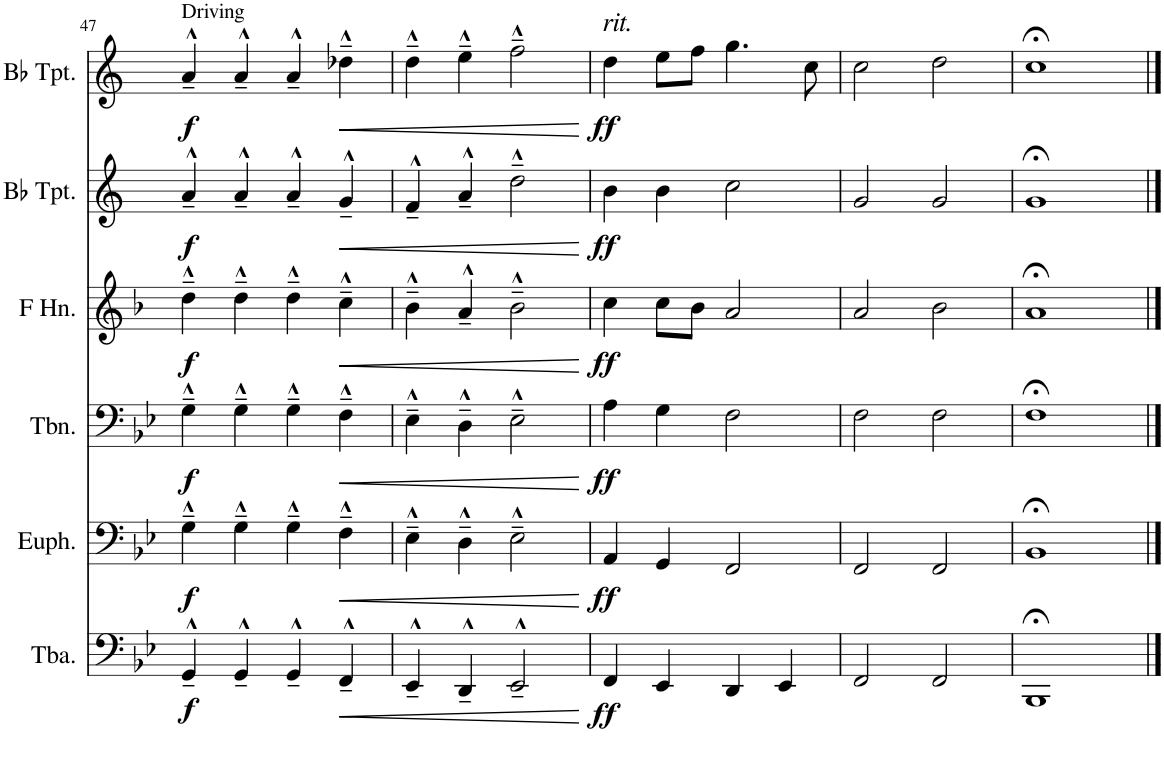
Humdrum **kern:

**kern	**dynam	**kern	**dynam	**kern	**dynam	**kern	**dynam	**kern	**dynam	**kern	**dynam
*part6	*part6	*part5	*part5	*part4	*part4	*part3	*part3	*part2	*part2	*part1	*part1
*staff6	*staff6	*staff5	*staff5	*staff4	*staff4	*staff3	*staff3	*staff2	*staff2	*staff1	*staff1
*I"Tuba	*	*I"Euphonium	*	*I"Trombone	*	*I"Horn in F	*	*I"Bb Trumpet	*	*I"Bb Trumpet	*
*I'Tba.	*	*I'Euph.	*	*I'Tbn.	*	*	*	*I'Bb Tpt.	*	*I'Bb Tpt.	*
!!LO:PB:g=z
*clefF4	*	*clefF4	*	*clefF4	*	*clefG2	*	*clefG2	*	*clefG2	*
*	*	*	*	*	*	*Trd4c7	*	*Trd1c2	*	*Trd1c2	*
*k[b-e-]	*	*k[b-e-]	*	*k[b-e-]	*	*k[b-]	*	*k[]	*	*k[]	*
*M4/4	*	*M4/4	*	*M4/4	*	*M4/4	*	*M4/4	*	*M4/4	*
=47	=47	=47	=47	=47	=47	=47	=47	=47	=47	=47	=47
!	!	!	!	!	!	!	!	!	!	!LO:TX:a:t=Driving	!
!	!LO:DY:b	!	!LO:DY:b	!	!LO:DY:b	!	!LO:DY:b	!	!LO:DY:b	!	!LO:DY:b
4GG~^^/	f	4G~^^\	f	4G~^^\	f	4dd~^^\	f	4a~^^/	f	4a~^^/	f
4GG~^^/	.	4G~^^\	.	4G~^^\	.	4dd~^^\	.	4a~^^/	.	4a~^^/	.
4GG~^^/	.	4G~^^\	.	4G~^^\	.	4dd~^^\	.	4a~^^/	.	4a~^^/	.
!	!LO:HP:b	!	!LO:HP:b	!	!LO:HP:b	!	!LO:HP:b	!	!LO:HP:b	!	!LO:HP:b
4FF~^^/	<	4F~^^\	<	4F~^^\	<	4cc~^^\	<	4g~^^/	<	4dd-X~^^\	<
=48	=48	=48	=48	=48	=48	=48	=48	=48	=48	=48	=48
4EE-~^^/	.	4E-~^^\	.	4E-~^^\	.	4b-~^^\	.	4f~^^/	.	4dd~^^\	.
4DD~^^/	.	4D~^^\	.	4D~^^\	.	4a~^^/	.	4a~^^/	.	4ee~^^\	.
2EE-~^^/	.	2E-~^^\	.	2E-~^^\	.	2b-~^^\	.	2dd~^^\	.	2ff~^^\	.
.	[	.	[	.	[	.	[	.	[	.	[
=49	=49	=49	=49	=49	=49	=49	=49	=49	=49	=49	=49
!	!	!	!	!	!	!	!	!	!	!LO:TX:a:i:t=rit.	!
!	!LO:DY:b	!	!LO:DY:b	!	!LO:DY:b	!	!LO:DY:b	!	!LO:DY:b	!	!LO:DY:b
4FF/	ff	4AA/	ff	4A\	ff	4cc\	ff	4b\	ff	4dd\	ff
4EE-/	.	4GG/	.	4G\	.	8cc\L	.	4b\	.	8ee\L	.
.	.	.	.	.	.	8b-\J	.	.	.	8ff\J	.
4DD/	.	2FF/	.	2F\	.	2a/	.	2cc\	.	4.gg\	.
4EE-/	.	.	.	.	.	.	.	.	.	.	.
.	.	.	.	.	.	.	.	.	.	8cc\	.
=50	=50	=50	=50	=50	=50	=50	=50	=50	=50	=50	=50
2FF/	.	2FF/	.	2F\	.	2a/	.	2g/	.	2cc\	.
2FF/	.	2FF/	.	2F\	.	2b-\	.	2g/	.	2dd\	.
=51	=51	=51	=51	=51	=51	=51	=51	=51	=51	=51	=51
1BBB-;<	.	1BB-;<	.	1F;<	.	1a;<	.	1g;<	.	1cc;<	.
==	==	==	==	==	==	==	==	==	==	==	==
*-	*-	*-	*-	*-	*-	*-	*-	*-	*-	*-	*-
